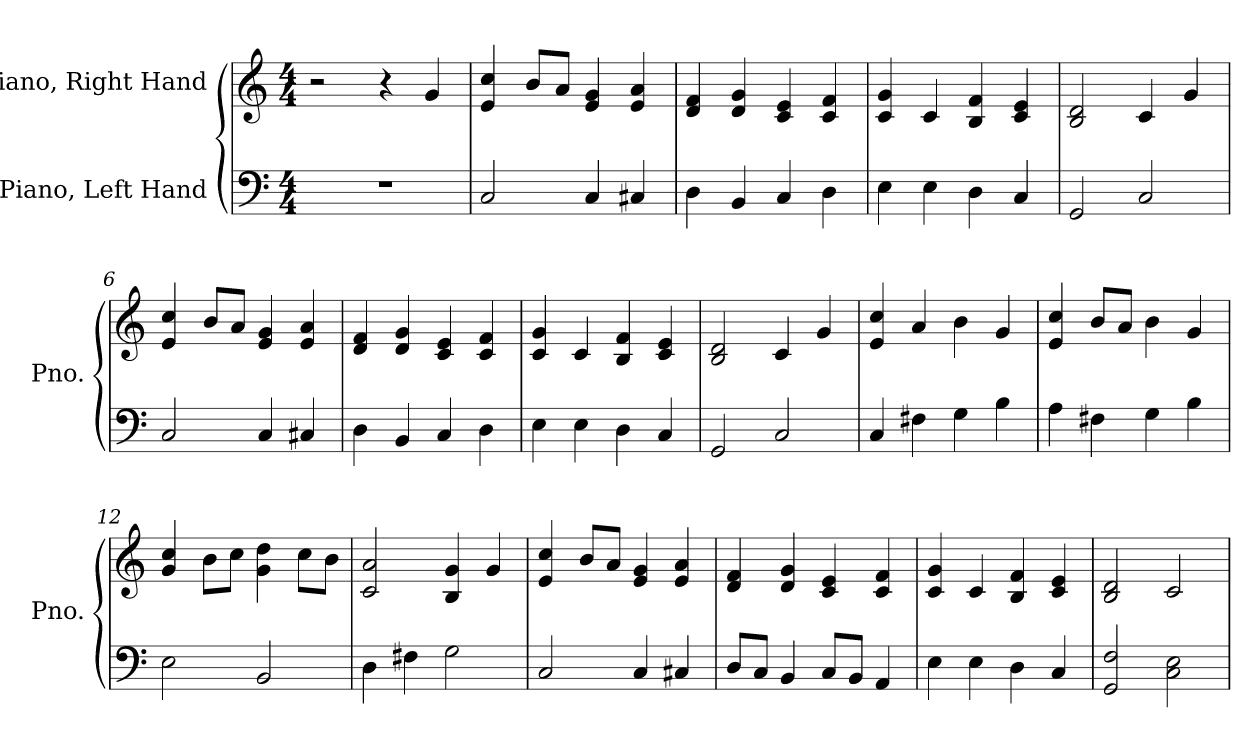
**kern	**kern
*part2	*part1
*staff2	*staff1
*I"Piano, Left Hand	*I"Piano, Right Hand
*I'Pno.	*I'Pno.
*clefF4	*clefG2
*k[]	*k[]
*M4/4	*M4/4
*MM110	*MM110
=1	=1
1r	2r
.	4r
.	4g/
=2	=2
2C/	4e/ 4cc/
.	8b/L
.	8a/J
4C/	4e/ 4g/
4C#X/	4e/ 4a/
=3	=3
4D\	4d/ 4f/
4BB/	4d/ 4g/
4C/	4c/ 4e/
4D\	4c/ 4f/
=4	=4
4E\	4c/ 4g/
4E\	4c/
4D\	4B/ 4f/
4C/	4c/ 4e/
=5	=5
2GG/	2B/ 2d/
2C/	4c/
.	4g/
=6	=6
2C/	4e/ 4cc/
.	8b/L
.	8a/J
4C/	4e/ 4g/
4C#X/	4e/ 4a/
!!LO:LB:g=z
=7	=7
4D\	4d/ 4f/
4BB/	4d/ 4g/
4C/	4c/ 4e/
4D\	4c/ 4f/
=8	=8
4E\	4c/ 4g/
4E\	4c/
4D\	4B/ 4f/
4C/	4c/ 4e/
=9	=9
2GG/	2B/ 2d/
2C/	4c/
.	4g/
=10	=10
4C/	4e/ 4cc/
4F#X\	4a/
4G\	4b\
4B\	4g/
=11	=11
4A\	4e/ 4cc/
4F#X\	8b/L
.	8a/J
4G\	4b\
4B\	4g/
=12	=12
2E\	4g/ 4cc/
.	8b\L
.	8cc\J
2BB/	4g\ 4dd\
.	8cc\L
.	8b\J
=13	=13
4D\	2c/ 2a/
4F#X\	.
2G\	4B/ 4g/
.	4g/
!!LO:LB:g=z
=14	=14
2C/	4e/ 4cc/
.	8b/L
.	8a/J
4C/	4e/ 4g/
4C#X/	4e/ 4a/
=15	=15
8D/L	4d/ 4f/
8C/J	.
4BB/	4d/ 4g/
8C/L	4c/ 4e/
8BB/J	.
4AA/	4c/ 4f/
=16	=16
4E\	4c/ 4g/
4E\	4c/
4D\	4B/ 4f/
4C/	4c/ 4e/
=17	=17
2GG/ 2F/	2B/ 2d/
2C\ 2E\	2c/
=	=
*-	*-
